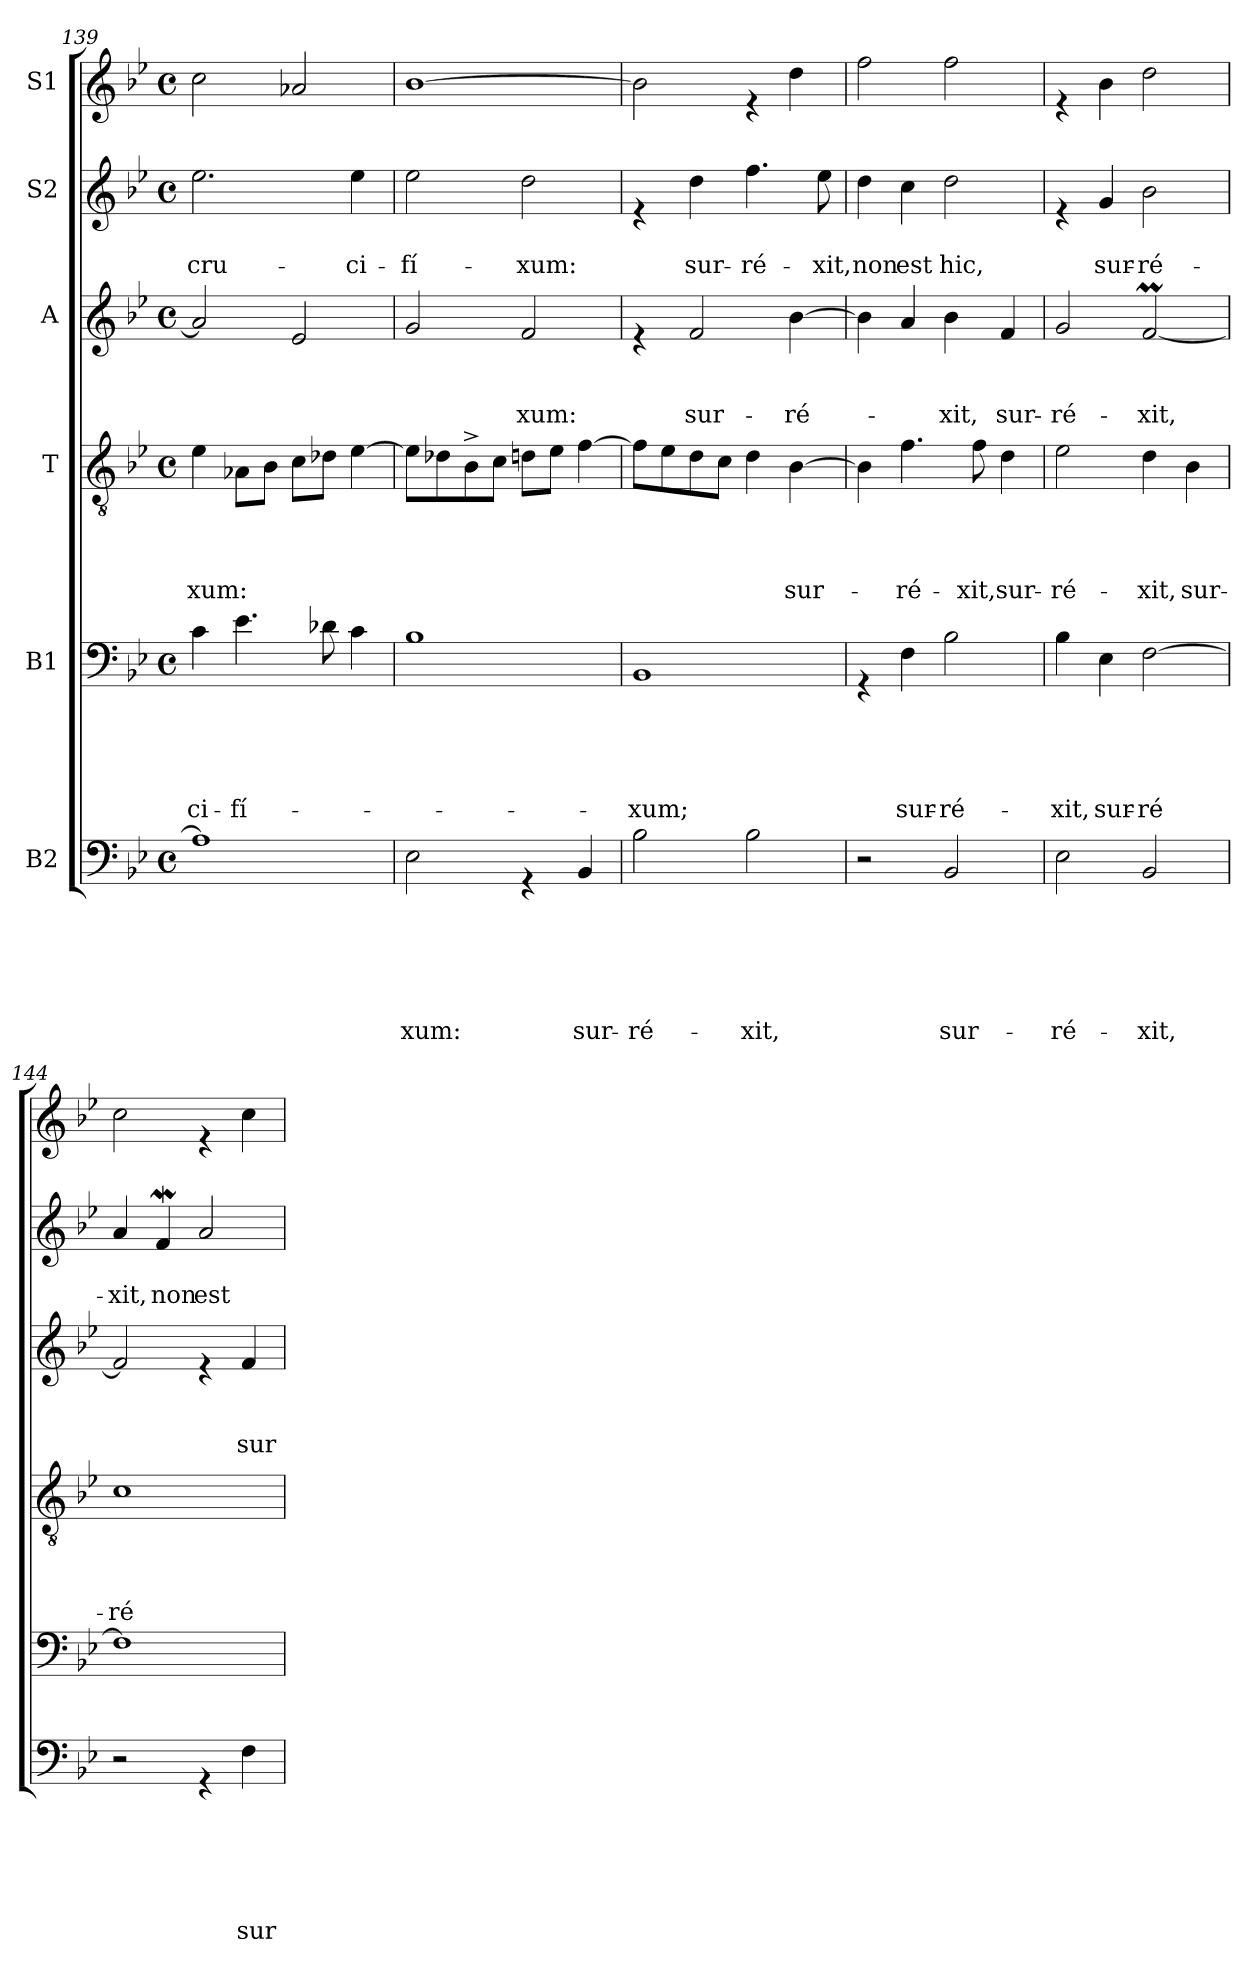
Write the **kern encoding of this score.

**kern	**text	**text	**text	**text	**text	**text	**kern	**text	**text	**text	**text	**text	**kern	**text	**text	**text	**text	**kern	**text	**text	**text	**kern	**text	**text	**kern
*part6	*part6	*part6	*part6	*part6	*part6	*part6	*part5	*part5	*part5	*part5	*part5	*part5	*part4	*part4	*part4	*part4	*part4	*part3	*part3	*part3	*part3	*part2	*part2	*part2	*part1
*staff6	*staff6	*staff6	*staff6	*staff6	*staff6	*staff6	*staff5	*staff5	*staff5	*staff5	*staff5	*staff5	*staff4	*staff4	*staff4	*staff4	*staff4	*staff3	*staff3	*staff3	*staff3	*staff2	*staff2	*staff2	*staff1
*I"B2	*	*	*	*	*	*	*I"B1	*	*	*	*	*	*I"T	*	*	*	*	*I"A	*	*	*	*I"S2	*	*	*I"S1
*clefF4	*	*	*	*	*	*	*clefF4	*	*	*	*	*	*clefGv2	*	*	*	*	*clefG2	*	*	*	*clefG2	*	*	*clefG2
*k[b-e-]	*	*	*	*	*	*	*k[b-e-]	*	*	*	*	*	*k[b-e-]	*	*	*	*	*k[b-e-]	*	*	*	*k[b-e-]	*	*	*k[b-e-]
*B-:	*	*	*	*	*	*	*B-:	*	*	*	*	*	*B-:	*	*	*	*	*B-:	*	*	*	*B-:	*	*	*B-:
*M4/4	*	*	*	*	*	*	*M4/4	*	*	*	*	*	*M4/4	*	*	*	*	*M4/4	*	*	*	*M4/4	*	*	*M4/4
*met(c)	*	*	*	*	*	*	*met(c)	*	*	*	*	*	*met(c)	*	*	*	*	*met(c)	*	*	*	*met(c)	*	*	*met(c)
=139	=139	=139	=139	=139	=139	=139	=139	=139	=139	=139	=139	=139	=139	=139	=139	=139	=139	=139	=139	=139	=139	=139	=139	=139	=139
!	!	!	!	!	!	!	!	!	!	!	!	!LO:LY:b	!	!	!	!	!LO:LY:b	!	!	!	!	!	!	!LO:LY:b	!
1A-]	.	.	.	.	.	.	4c\	.	.	.	.	-ci-	4e-\	.	.	.	-xum:	2a-/]	.	.	.	2.ee-\	.	cru-	2cc\
!	!	!	!	!	!	!	!	!	!	!	!	!LO:LY:b	!	!	!	!	!	!	!	!	!	!	!	!	!
.	.	.	.	.	.	.	4.e-\	.	.	.	.	-fí-	8A-X\L	.	.	.	.	.	.	.	.	.	.	.	.
.	.	.	.	.	.	.	.	.	.	.	.	.	8B-\J	.	.	.	.	.	.	.	.	.	.	.	.
.	.	.	.	.	.	.	.	.	.	.	.	.	8c\L	.	.	.	.	2e-/	.	.	.	.	.	.	2a-X/
.	.	.	.	.	.	.	8d-X\	.	.	.	.	.	8d-X\J	.	.	.	.	.	.	.	.	.	.	.	.
!	!	!	!	!	!	!	!	!	!	!	!	!	!	!	!	!	!	!	!	!	!	!	!	!LO:LY:b	!
.	.	.	.	.	.	.	4c\	.	.	.	.	.	[>4e-\	.	.	.	.	.	.	.	.	4ee-\	.	-ci-	.
=140	=140	=140	=140	=140	=140	=140	=140	=140	=140	=140	=140	=140	=140	=140	=140	=140	=140	=140	=140	=140	=140	=140	=140	=140	=140
!	!	!	!	!	!	!LO:LY:b	!	!	!	!	!	!	!	!	!	!	!	!	!	!	!	!	!	!LO:LY:b	!
2E-\	.	.	.	.	.	xum:	1B-	.	.	.	.	.	8e-\L]	.	.	.	.	2g/	.	.	.	2ee-\	.	-fí-	[>1b-
.	.	.	.	.	.	.	.	.	.	.	.	.	8d-X\	.	.	.	.	.	.	.	.	.	.	.	.
.	.	.	.	.	.	.	.	.	.	.	.	.	8B-^>\	.	.	.	.	.	.	.	.	.	.	.	.
.	.	.	.	.	.	.	.	.	.	.	.	.	8c\J	.	.	.	.	.	.	.	.	.	.	.	.
!	!	!	!	!	!	!	!	!	!	!	!	!	!	!	!	!	!	!	!	!	!LO:LY:b	!	!	!LO:LY:b	!
4rGG	.	.	.	.	.	.	.	.	.	.	.	.	8dn\L	.	.	.	.	2f/	.	.	-xum:	2dd\	.	-xum:	.
.	.	.	.	.	.	.	.	.	.	.	.	.	8e-\J	.	.	.	.	.	.	.	.	.	.	.	.
!	!	!	!	!	!	!LO:LY:b	!	!	!	!	!	!	!	!	!	!	!	!	!	!	!	!	!	!	!
4BB-/	.	.	.	.	.	sur-	.	.	.	.	.	.	[>4f\	.	.	.	.	.	.	.	.	.	.	.	.
=141	=141	=141	=141	=141	=141	=141	=141	=141	=141	=141	=141	=141	=141	=141	=141	=141	=141	=141	=141	=141	=141	=141	=141	=141	=141
!	!	!	!	!	!	!LO:LY:b	!	!	!	!	!	!LO:LY:b	!	!	!	!	!	!	!	!	!	!	!	!	!
2B-\	.	.	.	.	.	-ré-	1BB-	.	.	.	.	-xum;	8f\L]	.	.	.	.	4re	.	.	.	4re	.	.	2b-\]
.	.	.	.	.	.	.	.	.	.	.	.	.	8e-\	.	.	.	.	.	.	.	.	.	.	.	.
!	!	!	!	!	!	!	!	!	!	!	!	!	!	!	!	!	!	!	!	!	!LO:LY:b	!	!	!LO:LY:b	!
.	.	.	.	.	.	.	.	.	.	.	.	.	8d\	.	.	.	.	2f/	.	.	sur-	4dd\	.	sur-	.
.	.	.	.	.	.	.	.	.	.	.	.	.	8c\J	.	.	.	.	.	.	.	.	.	.	.	.
!	!	!	!	!	!	!LO:LY:b	!	!	!	!	!	!	!	!	!	!	!	!	!	!	!	!	!	!LO:LY:b	!
2B-\	.	.	.	.	.	-xit,	.	.	.	.	.	.	4d\	.	.	.	.	.	.	.	.	4.ff\	.	-ré-	4re
!	!	!	!	!	!	!	!	!	!	!	!	!	!	!	!	!	!LO:LY:b	!	!	!	!LO:LY:b	!	!	!	!
.	.	.	.	.	.	.	.	.	.	.	.	.	[>4B-\	.	.	.	sur-	[>4b-\	.	.	-ré-	.	.	.	4dd\
!	!	!	!	!	!	!	!	!	!	!	!	!	!	!	!	!	!	!	!	!	!	!	!	!LO:LY:b	!
.	.	.	.	.	.	.	.	.	.	.	.	.	.	.	.	.	.	.	.	.	.	8ee-\	.	-xit,	.
=142	=142	=142	=142	=142	=142	=142	=142	=142	=142	=142	=142	=142	=142	=142	=142	=142	=142	=142	=142	=142	=142	=142	=142	=142	=142
!	!	!	!	!	!	!	!	!	!	!	!	!	!	!	!	!	!	!	!	!	!	!	!	!LO:LY:b	!
2r	.	.	.	.	.	.	4rGG	.	.	.	.	.	4B-\]	.	.	.	.	4b-\]	.	.	.	4dd\	.	non	2ff\
!	!	!	!	!	!	!	!	!	!	!	!	!LO:LY:b	!	!	!	!	!LO:LY:b	!	!	!	!	!	!	!LO:LY:b	!
.	.	.	.	.	.	.	4F\	.	.	.	.	sur-	4.f\	.	.	.	-ré-	4a/	.	.	.	4cc\	.	est	.
!	!	!	!	!	!	!LO:LY:b	!	!	!	!	!	!LO:LY:b	!	!	!	!	!	!	!	!	!LO:LY:b	!	!	!LO:LY:b	!
2BB-/	.	.	.	.	.	sur-	2B-\	.	.	.	.	-ré-	.	.	.	.	.	4b-\	.	.	-xit,	2dd\	.	hic,	2ff\
!	!	!	!	!	!	!	!	!	!	!	!	!	!	!	!	!	!LO:LY:b	!	!	!	!	!	!	!	!
.	.	.	.	.	.	.	.	.	.	.	.	.	8f\	.	.	.	-xit,	.	.	.	.	.	.	.	.
!	!	!	!	!	!	!	!	!	!	!	!	!	!	!	!	!	!LO:LY:b	!	!	!	!LO:LY:b	!	!	!	!
.	.	.	.	.	.	.	.	.	.	.	.	.	4d\	.	.	.	sur-	4f/	.	.	sur-	.	.	.	.
!!LO:LB:g=z
=143	=143	=143	=143	=143	=143	=143	=143	=143	=143	=143	=143	=143	=143	=143	=143	=143	=143	=143	=143	=143	=143	=143	=143	=143	=143
!	!	!	!	!	!	!LO:LY:b	!	!	!	!	!	!LO:LY:b	!	!	!	!	!LO:LY:b	!	!	!	!LO:LY:b	!	!	!	!
2E-\	.	.	.	.	.	-ré-	4B-\	.	.	.	.	-xit,	2e-\	.	.	.	-ré-	2g/	.	.	-ré-	4re	.	.	4re
!	!	!	!	!	!	!	!	!	!	!	!	!LO:LY:b	!	!	!	!	!	!	!	!	!	!	!	!LO:LY:b	!
.	.	.	.	.	.	.	4E->\	.	.	.	.	sur-	.	.	.	.	.	.	.	.	.	4g/	.	sur-	4b-\
!	!	!	!	!	!	!LO:LY:b	!	!	!	!	!	!LO:LY:b	!	!	!	!	!LO:LY:b	!	!	!	!LO:LY:b	!	!	!LO:LY:b	!
2BB-/	.	.	.	.	.	-xit,	[>2F\	.	.	.	.	-ré	4d\	.	.	.	-xit,	[<2fM/	.	.	-xit,	2b-\	.	-ré-	2dd\
!	!	!	!	!	!	!	!	!	!	!	!	!	!	!	!	!	!LO:LY:b	!	!	!	!	!	!	!	!
.	.	.	.	.	.	.	.	.	.	.	.	.	4B-\	.	.	.	sur-	.	.	.	.	.	.	.	.
=144	=144	=144	=144	=144	=144	=144	=144	=144	=144	=144	=144	=144	=144	=144	=144	=144	=144	=144	=144	=144	=144	=144	=144	=144	=144
!	!	!	!	!	!	!	!	!	!	!	!	!	!	!	!	!	!LO:LY:b	!	!	!	!	!	!	!LO:LY:b	!
2r	.	.	.	.	.	.	1F]	.	.	.	.	.	1c	.	.	.	-ré-	2f/]	.	.	.	4a/	.	-xit,	2cc\
!	!	!	!	!	!	!	!	!	!	!	!	!	!	!	!	!	!	!	!	!	!	!	!	!LO:LY:b	!
.	.	.	.	.	.	.	.	.	.	.	.	.	.	.	.	.	.	.	.	.	.	4fW/	.	non	.
!	!	!	!	!	!	!	!	!	!	!	!	!	!	!	!	!	!	!	!	!	!	!	!	!LO:LY:b	!
4rGG	.	.	.	.	.	.	.	.	.	.	.	.	.	.	.	.	.	4re	.	.	.	2a/	.	est	4re
!	!	!	!	!	!	!LO:LY:b	!	!	!	!	!	!	!	!	!	!	!	!	!	!	!LO:LY:b	!	!	!	!
4F\	.	.	.	.	.	sur-	.	.	.	.	.	.	.	.	.	.	.	4f/	.	.	sur-	.	.	.	4cc\
=	=	=	=	=	=	=	=	=	=	=	=	=	=	=	=	=	=	=	=	=	=	=	=	=	=
*-	*-	*-	*-	*-	*-	*-	*-	*-	*-	*-	*-	*-	*-	*-	*-	*-	*-	*-	*-	*-	*-	*-	*-	*-	*-
